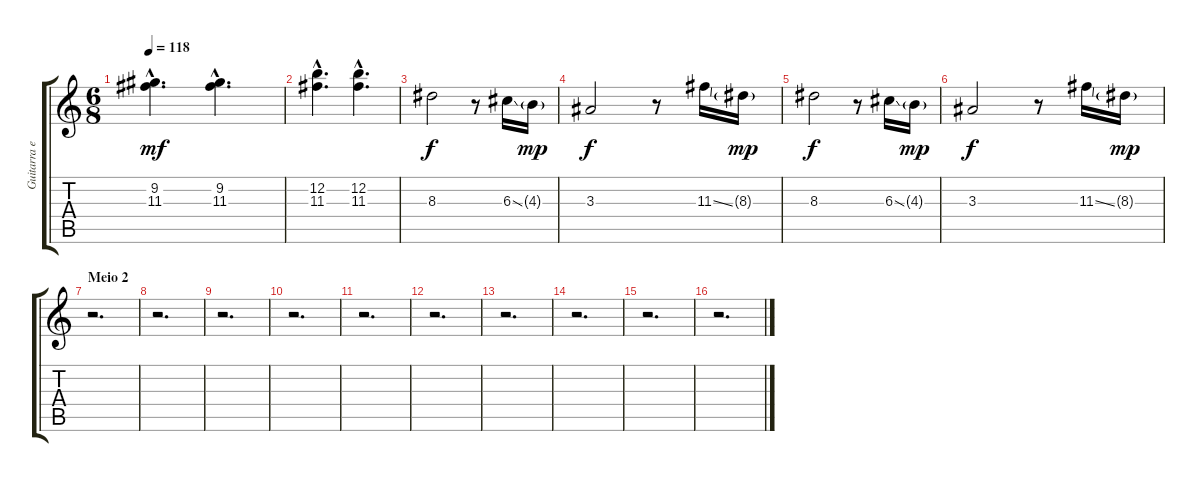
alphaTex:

\track ("Guitarra extra/pianinho" "Guitarra e") {instrument acousticguitarnylon}
\staff {score tabs}
\tuning (E4 B3 G3 D3 A2 E2) {hide}
\ts (6 8)
\tempo 118
\clef g2
\ks c
(9.2{hac} 11.3{hac}).4{d dy mf} (9.2{hac} 11.3{hac}).4{d} |
(12.2{hac} 11.3{hac}).4{d} (12.2{hac} 11.3{hac}).4{d} |
8.3.2{dy f} r.8 6.3{ss}.16 4.3{g}.16{dy mp} |
3.3.2{dy f} r.8 11.3{ss}.16 8.3{g}.16{dy mp} |
8.3.2{dy f} r.8 6.3{ss}.16 4.3{g}.16{dy mp} |
3.3.2{dy f} r.8 11.3{ss}.16 8.3{g}.16{dy mp} |
\section ("" "Meio 2")
r.2{d} |
r.2{d} |
r.2{d} |
r.2{d} |
r.2{d} |
r.2{d} |
r.2{d} |
r.2{d} |
r.2{d} |
r.2{d}
